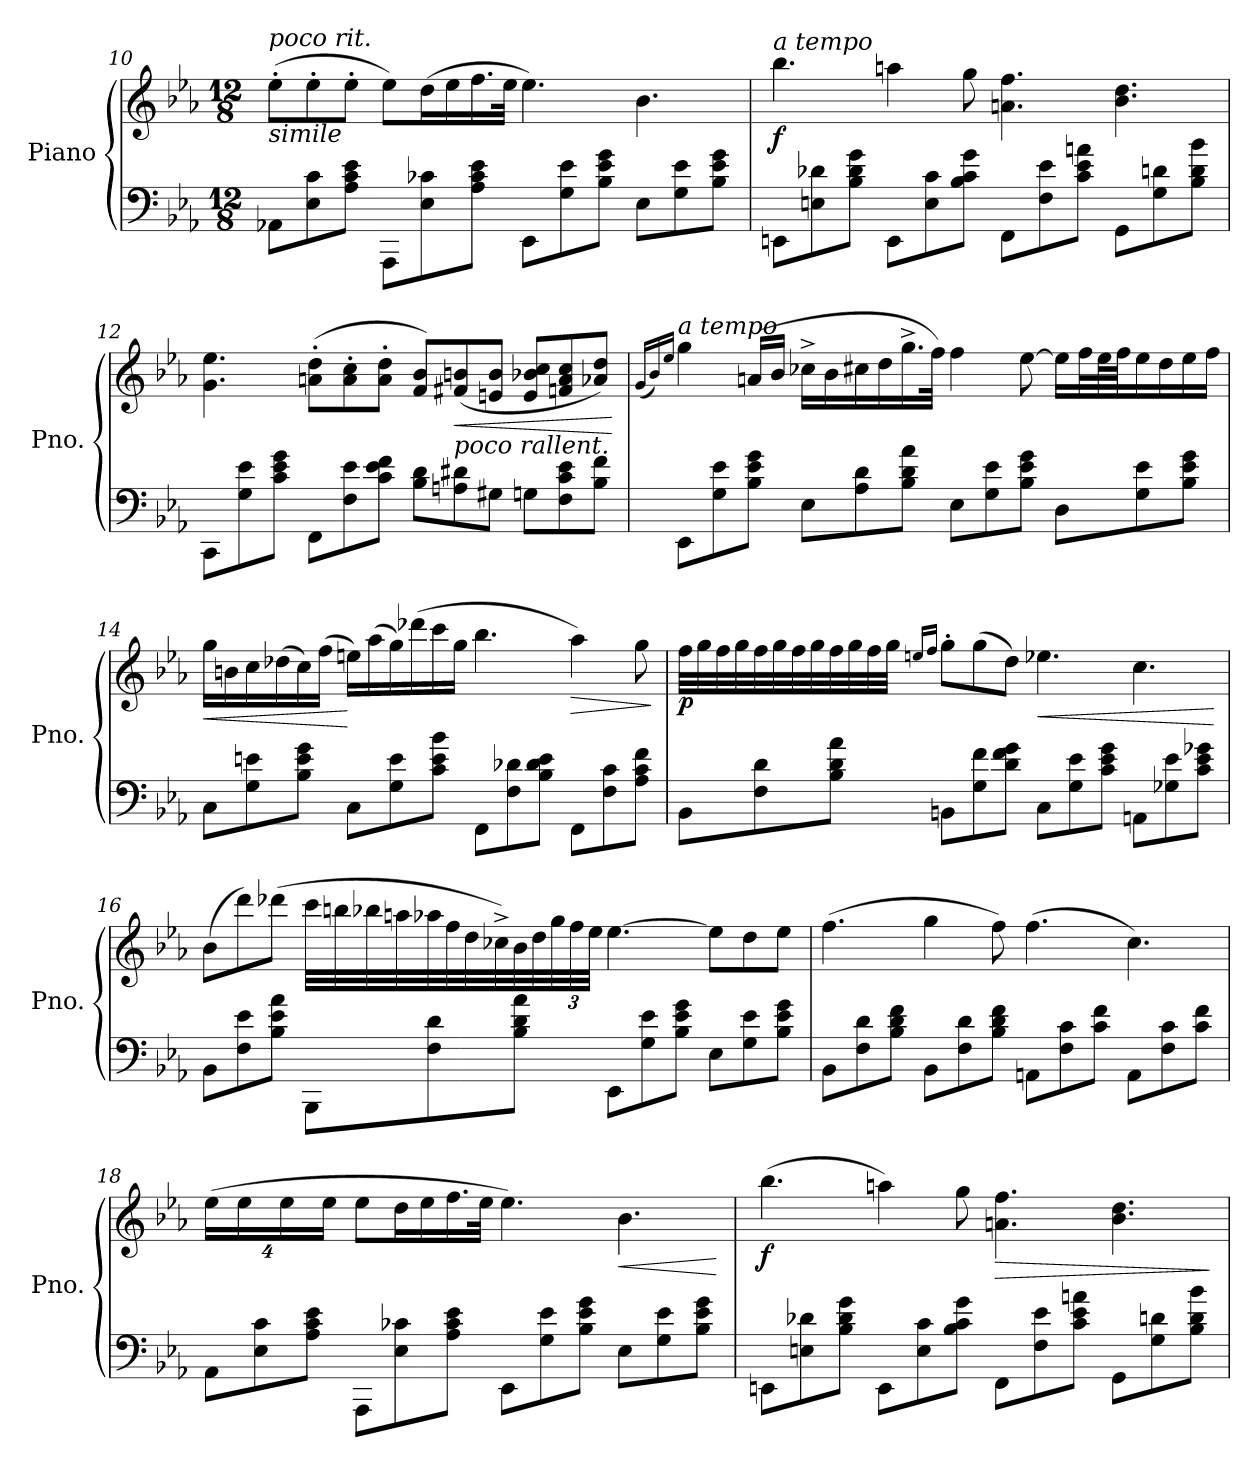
**kern	**kern	**dynam
*part1	*part1	*part1
*staff2	*staff1	*staff1/2
*I"Piano	*	*
*I'Pno.	*	*
*clefF4	*clefG2	*
*k[b-e-a-]	*k[b-e-a-]	*
*M12/8	*M12/8	*
=10	=10	=10
!	!LO:TX:b:i:t=simile	!
!	!LO:TX:a:i:t=poco rit.	!
8AA-X\L	(>8ee-'\L	.
8E-\ 8c\	8ee-'\	.
8A-\ 8c\ 8e-\J	8ee-'\J	.
8AAA-\L	8ee-\L)	.
8E-\ 8c-X\	(>16dd\L	.
.	16ee-\	.
8A-\ 8c-\ 8e-\J	16.ff\	.
.	32ee-\JJk	.
8EE-\L	4.ee-\)	.
8G\ 8e-\	.	.
8B-\ 8e-\ 8g\J	.	.
8E-\L	4.b-\	.
8G\ 8e-\	.	.
8B-\ 8e-\ 8g\J	.	.
=11	=11	=11
!	!LO:TX:a:i:t=a tempo	!
!	!	!LO:DY:b
8EEn\L	4.bb-\	f
8En\ 8d-X\	.	.
8B-\ 8d-\ 8g\J	.	.
8EE\L	4aan\	.
8E\ 8c\	.	.
8B-\ 8c\ 8g\J	8gg\	.
8FF\L	4.an\ 4.ff\	.
8F\ 8e-\	.	.
8c\ 8e-\ 8an\J	.	.
8GG\L	4.b-\ 4.dd\	.
8G\ 8dn\	.	.
8B-\ 8d\ 8b-\J	.	.
=12	=12	=12
8CC\L	4.g\ 4.ee-\	.
8G\ 8e-\	.	.
8c\ 8e-\ 8g\J	.	.
8FF\L	(>8an\' 8dd\'L	.
8F\ 8e-\	8a\' 8cc\'	.
8c\ 8e-\ 8f\J	8a\' 8dd\'J	.
8B-\ 8d\L	8f/ 8b-/L)	.
!	!LO:TX:b:i:t=poco rallent.	!
!	!	!LO:HP:b
8An\ 8d#X\	(<8f#X/ 8bn/	<
8G#X\J	8en/ 8b/J	.
8Gn\L	8e/ 8b-X/ 8cc/L	.
8F\ 8c\ 8e-\	8fn/ 8a/ 8cc/	.
8B-\ 8f\J	8a-X/ 8dd/J)	.
.	.	[
=13	=13	=13
.	(<16qg/LL	.
.	16qb-/)	.
.	16qee-/JJ	.
!	!LO:TX:a:i:t=a tempo	!
!	!	!LO:DY:b
!	!	!LO:DY:n=1:b
8EE-\L	4gg\	fp other-dynamics
8G\ 8e-\	.	.
8B-\ 8e-\ 8g\J	(>16an/LL	.
.	16b-/JJ	.
8E-\L	16cc-X^\LL	.
.	16b-\	.
8A-\ 8d\	16cc#X\	.
.	16dd\	.
8B-\ 8d\ 8a-\J	16.gg^\	.
.	32ff\JJk)	.
8E-\L	4ff\	.
8G\ 8e-\	.	.
8B-\ 8e-\ 8g\J	[8ee-\	.
8D\L	16ee-\LL]	.
.	32ff\L	.
.	64ee-\L	.
.	64ff\JJ	.
8G\ 8e-\	16ee-\	.
.	16dd\	.
8B-\ 8e-\ 8g\J	16ee-\	.
.	16ff\JJ	.
=14	=14	=14
!	!	!LO:HP:b
8C\L	16gg\LL	<
.	16bn\	.
8G\ 8en\	16cc\	.
.	(>16dd-X\	.
8B-\ 8e\ 8g\J	16cc\)	.
.	(>16ff\JJ	.
8C\L	16een\LL)	[
.	(>16aa-\	.
8G\ 8e\	16gg\)	.
.	(>16ddd-X\	.
8c\ 8e\ 8b-\J	16ccc\	.
.	16gg\JJ	.
8FF\L	4.bb-\	.
8F\ 8d-X\	.	.
8B-\ 8d-\ 8e\J	.	.
!	!	!LO:HP:b
8FF\L	4aa-\)	>
8F\ 8c\	.	.
8A-\ 8c\ 8f\J	8gg\	.
.	.	]
=15	=15	=15
!	!	!LO:DY:b
8BB-\L	32ff\LLL	p
.	32gg\	.
.	32ff\	.
.	32gg\	.
8F\ 8d\	32ff\	.
.	32gg\	.
.	32ff\	.
.	32gg\	.
8B-\ 8d\ 8a-\J	32ff\	.
.	32gg\	.
.	32ff\	.
.	32gg\JJJ	.
.	16qeen/LL	.
.	16qff/JJ	.
8BBn\L	8gg'\L	.
8G\ 8f\	(>8gg\	.
8d\ 8f\ 8g\J	8dd\J)	.
!	!	!LO:HP:b
8C\L	4.ee-X\	<
8G\ 8e-\	.	.
8c\ 8e-\ 8g\J	.	.
8AAn\L	4.cc\	.
8G-X\ 8e-\	.	.
8c\ 8e-\ 8g-X\J	.	.
.	.	[
=16	=16	=16
8BB-\L	(>8b-\L	.
8F\ 8e-\	8ddd\)	.
8B-\ 8e-\ 8a-\J	(>8ddd-X\J	.
8BBB-\L	32ccc\LLL	.
.	32bbn\	.
.	32bb-X\	.
.	32aan\	.
8F\ 8d\	32aa-X\	.
.	32ff\	.
.	32dd\	.
.	32cc-X^\)	.
8B-\ 8d\ 8a-\J	32b-\	.
.	32dd\	.
*	*Xbrackettup	*
.	48gg\	.
.	48ff\	.
.	48ee-\JJJ	.
8EE-\L	[4.ee-\	.
8G\ 8e-\	.	.
8B-\ 8e-\ 8g\J	.	.
8E-\L	8ee-\L]	.
8G\ 8e-\	8dd\	.
8B-\ 8e-\ 8g\J	8ee-\J	.
=17	=17	=17
8BB-\L	(>4.ff\	.
8F\ 8d\	.	.
8B-\ 8d\ 8f\J	.	.
8BB-\L	4gg\	.
8F\ 8d\	.	.
8B-\ 8d\ 8f\J	8ff\)	.
8AAn\L	(>4.ff\	.
8F\ 8c\	.	.
8c\ 8f\J	.	.
8AA\L	4.cc\)	.
8F\ 8c\	.	.
8c\ 8f\J	.	.
=18	=18	=18
8AA-\L	(>32%3ee-\L	.
.	32%3ee-\	.
8E-\ 8c\	.	.
.	32%3ee-\	.
8A-\ 8c\ 8e-\J	.	.
.	32%3ee-\J	.
8AAA-\L	8ee-\L	.
8E-\ 8c-X\	16dd\L	.
.	16ee-\	.
8A-\ 8c-\ 8e-\J	16.ff\	.
.	32ee-\JJk	.
8EE-\L	4.ee-\)	.
8G\ 8e-\	.	.
8B-\ 8e-\ 8g\J	.	.
!	!	!LO:HP:b
8E-\L	4.b-\	<
8G\ 8e-\	.	.
8B-\ 8e-\ 8g\J	.	.
.	.	[
=19	=19	=19
!	!	!LO:DY:b
8EEn\L	(>4.bb-\	f
8En\ 8d-X\	.	.
8B-\ 8d-\ 8g\J	.	.
8EE\L	4aan\)	.
8E\ 8c\	.	.
8B-\ 8c\ 8g\J	8gg\	.
!	!	!LO:HP:b
8FF\L	4.an\ 4.ff\	>
8F\ 8e-\	.	.
8c\ 8e-\ 8an\J	.	.
8GG\L	4.b-\ 4.dd\	.
8G\ 8dn\	.	.
8B-\ 8d\ 8b-\J	.	.
.	.	]
=	=	=
*-	*-	*-
